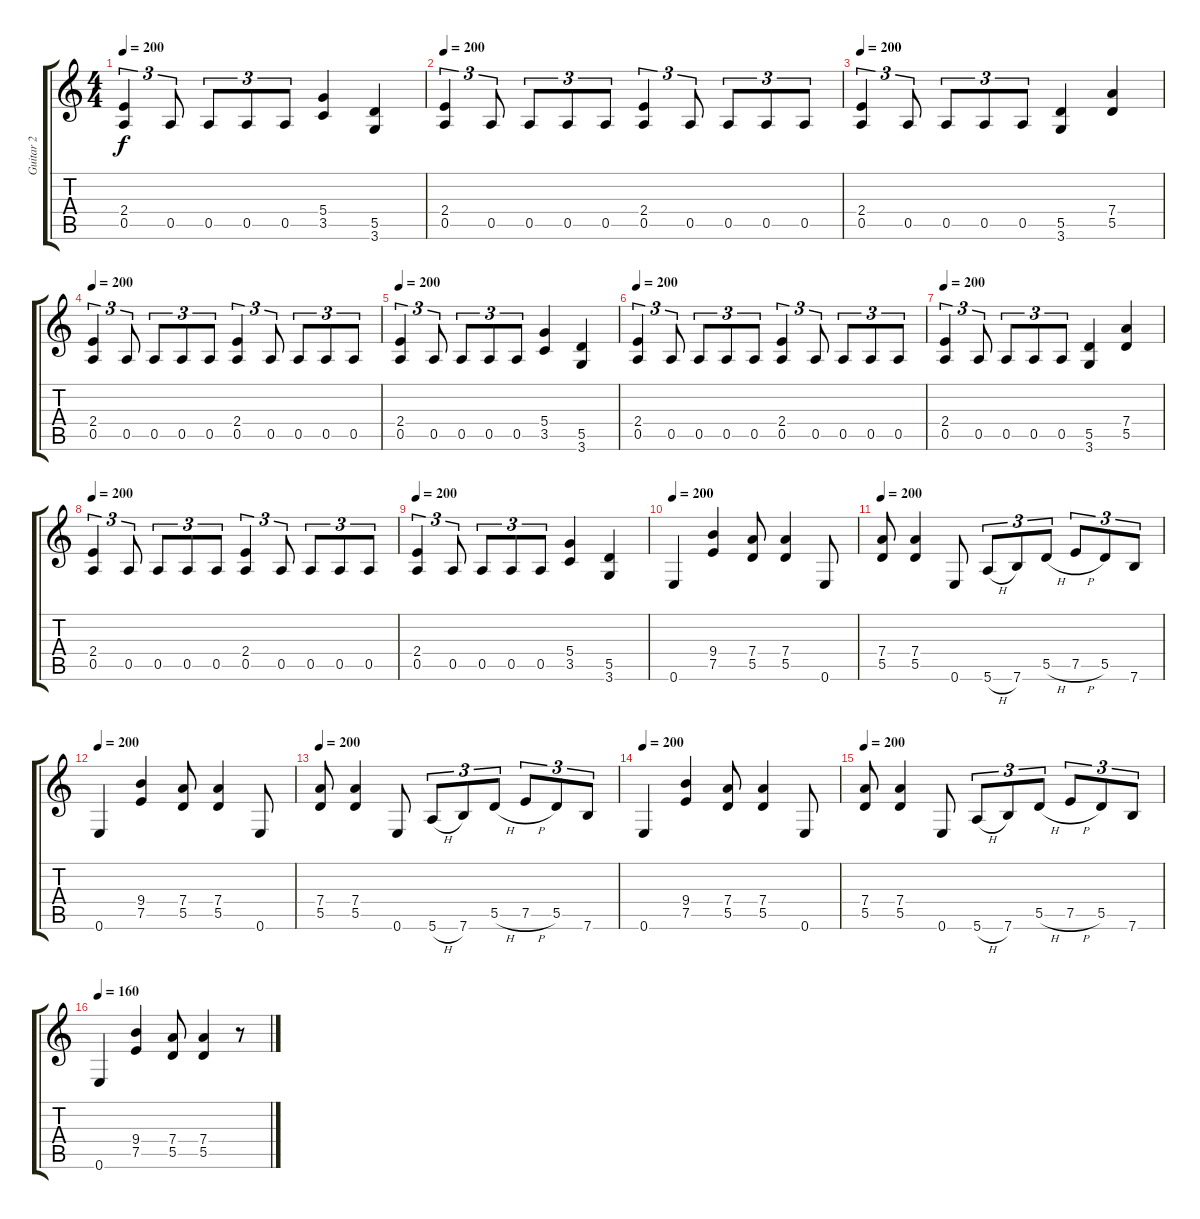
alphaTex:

\track ("Guitar 2" "Guitar 2") {instrument distortionguitar}
\staff {score tabs}
\tuning (E4 B3 G3 D3 A2 E2) {hide}
\ts (4 4)
\tempo 200
\clef g2
\ks c
(2.4 0.5).4{tu (3 2) dy f} 0.5.8{tu (3 2)} 0.5.8{tu (3 2)} 0.5.8{tu (3 2)} 0.5.8{tu (3 2)} (5.4 3.5).4 (5.5 3.6).4 |
\tempo 200
(2.4 0.5).4{tu (3 2)} 0.5.8{tu (3 2)} 0.5.8{tu (3 2)} 0.5.8{tu (3 2)} 0.5.8{tu (3 2)} (2.4 0.5).4{tu (3 2)} 0.5.8{tu (3 2)} 0.5.8{tu (3 2)} 0.5.8{tu (3 2)} 0.5.8{tu (3 2)} |
\tempo 200
(2.4 0.5).4{tu (3 2)} 0.5.8{tu (3 2)} 0.5.8{tu (3 2)} 0.5.8{tu (3 2)} 0.5.8{tu (3 2)} (5.5 3.6).4 (7.4 5.5).4 |
\tempo 200
(2.4 0.5).4{tu (3 2)} 0.5.8{tu (3 2)} 0.5.8{tu (3 2)} 0.5.8{tu (3 2)} 0.5.8{tu (3 2)} (2.4 0.5).4{tu (3 2)} 0.5.8{tu (3 2)} 0.5.8{tu (3 2)} 0.5.8{tu (3 2)} 0.5.8{tu (3 2)} |
\tempo 200
(2.4 0.5).4{tu (3 2)} 0.5.8{tu (3 2)} 0.5.8{tu (3 2)} 0.5.8{tu (3 2)} 0.5.8{tu (3 2)} (5.4 3.5).4 (5.5 3.6).4 |
\tempo 200
(2.4 0.5).4{tu (3 2)} 0.5.8{tu (3 2)} 0.5.8{tu (3 2)} 0.5.8{tu (3 2)} 0.5.8{tu (3 2)} (2.4 0.5).4{tu (3 2)} 0.5.8{tu (3 2)} 0.5.8{tu (3 2)} 0.5.8{tu (3 2)} 0.5.8{tu (3 2)} |
\tempo 200
(2.4 0.5).4{tu (3 2)} 0.5.8{tu (3 2)} 0.5.8{tu (3 2)} 0.5.8{tu (3 2)} 0.5.8{tu (3 2)} (5.5 3.6).4 (7.4 5.5).4 |
\tempo 200
(2.4 0.5).4{tu (3 2)} 0.5.8{tu (3 2)} 0.5.8{tu (3 2)} 0.5.8{tu (3 2)} 0.5.8{tu (3 2)} (2.4 0.5).4{tu (3 2)} 0.5.8{tu (3 2)} 0.5.8{tu (3 2)} 0.5.8{tu (3 2)} 0.5.8{tu (3 2)} |
\tempo 200
(2.4 0.5).4{tu (3 2)} 0.5.8{tu (3 2)} 0.5.8{tu (3 2)} 0.5.8{tu (3 2)} 0.5.8{tu (3 2)} (5.4 3.5).4 (5.5 3.6).4 |
\tempo 200
0.6.4 (9.4 7.5).4 (7.4 5.5).8 (7.4 5.5).4 0.6.8 |
\tempo 200
(7.4 5.5).8 (7.4 5.5).4 0.6.8 5.6{h}.8{tu (3 2)} 7.6.8{tu (3 2)} 5.5{h}.8{tu (3 2)} 7.5{h}.8{tu (3 2)} 5.5.8{tu (3 2)} 7.6.8{tu (3 2)} |
\tempo 200
0.6.4 (9.4 7.5).4 (7.4 5.5).8 (7.4 5.5).4 0.6.8 |
\tempo 200
(7.4 5.5).8 (7.4 5.5).4 0.6.8 5.6{h}.8{tu (3 2)} 7.6.8{tu (3 2)} 5.5{h}.8{tu (3 2)} 7.5{h}.8{tu (3 2)} 5.5.8{tu (3 2)} 7.6.8{tu (3 2)} |
\tempo 200
0.6.4 (9.4 7.5).4 (7.4 5.5).8 (7.4 5.5).4 0.6.8 |
\tempo 200
(7.4 5.5).8 (7.4 5.5).4 0.6.8 5.6{h}.8{tu (3 2)} 7.6.8{tu (3 2)} 5.5{h}.8{tu (3 2)} 7.5{h}.8{tu (3 2)} 5.5.8{tu (3 2)} 7.6.8{tu (3 2)} |
\tempo 160
0.6.4 (9.4 7.5).4 (7.4 5.5).8 (7.4 5.5).4 r.8
